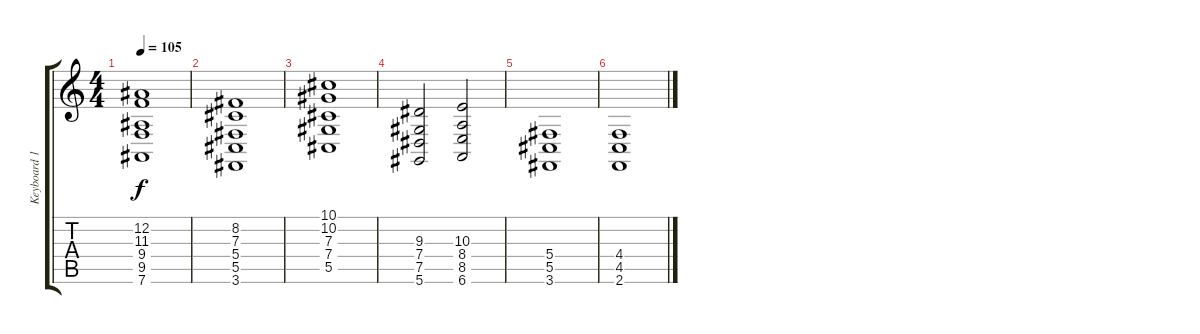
\track ("Keyboard 1 - BG" "Keyboard 1") {instrument pad4choir}
\staff {score tabs}
\tuning (Eb4 Bb3 Gb3 Db3 Ab2 Eb2) {hide}
\ts (4 4)
\tempo 105
\clef g2
\ks c
(12.2 11.3 9.4 9.5 7.6).1{dy f} |
(8.2 7.3 5.4 5.5 3.6).1 |
(10.1 10.2 7.3 7.4 5.5).1 |
(9.3 7.4 7.5 5.6).2 (10.3 8.4 8.5 6.6).2 |
(5.4 5.5 3.6).1 |
(4.4 4.5 2.6).1
